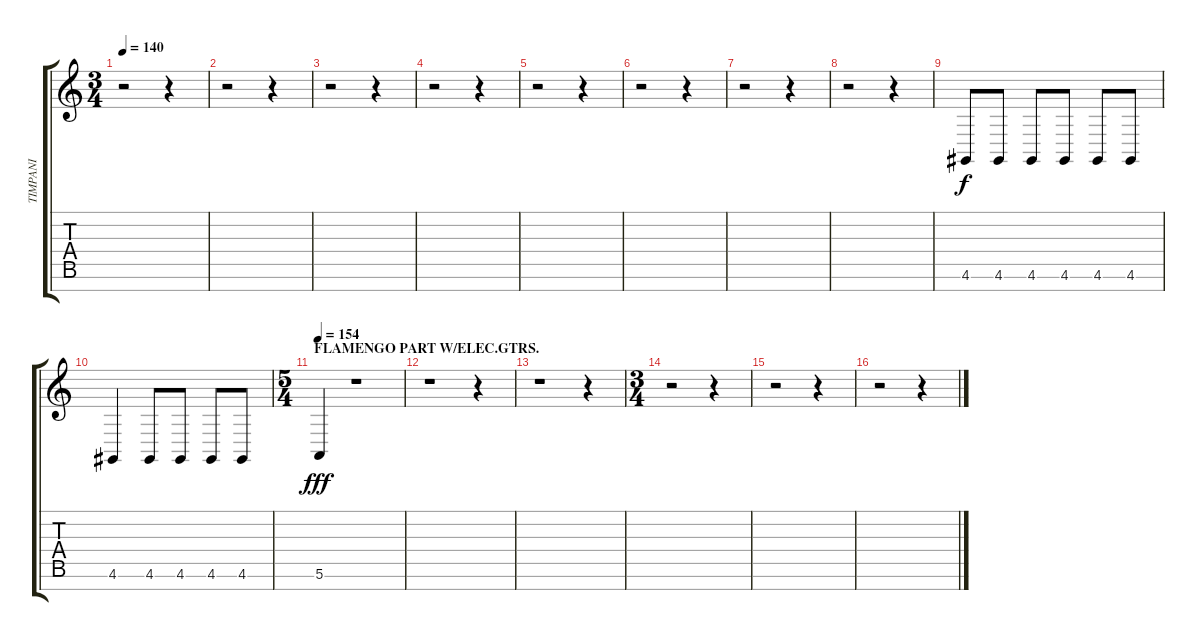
\track ("TIMPANI" "TIMPANI") {instrument timpani}
\staff {score tabs}
\tuning (E4 B3 G3 D3 A2 E2 B1) {hide}
\ts (3 4)
\tempo 140
\clef g2
\ks c
r.2{dy f} r.4 |
r.2 r.4 |
r.2 r.4 |
r.2 r.4 |
r.2 r.4 |
r.2 r.4 |
r.2 r.4 |
r.2 r.4 |
4.6.8 4.6.8 4.6.8 4.6.8 4.6.8 4.6.8 |
4.6.4 4.6.8 4.6.8 4.6.8 4.6.8 |
\ts (5 4)
\section ("" "FLAMENGO PART W/ELEC.GTRS.")
\tempo 154
5.6.4{dy fff} r.1 |
r.1 r.4 |
r.1 r.4 |
\ts (3 4)
r.2 r.4 |
r.2 r.4 |
r.2 r.4
